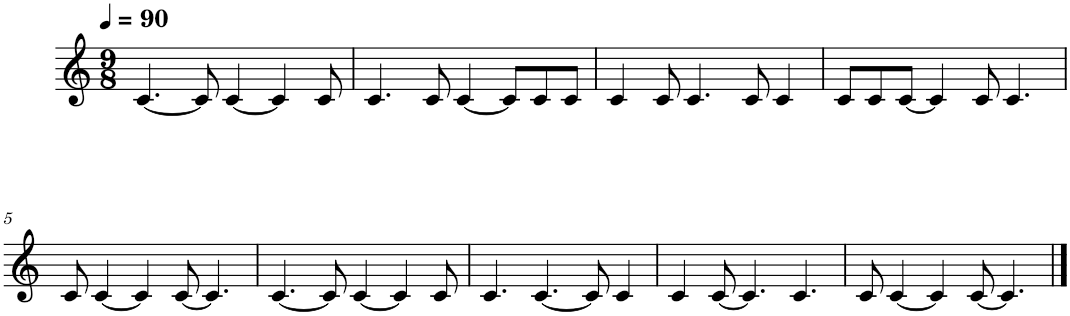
**kern
*part1
*staff1
*I"Piano
*I'Pno.
*clefG2
*k[]
*M9/8
*MM90
=1
[4.c/
8c/]
[4c/
4c/]
8c/
=2
4.c/
8c/
[4c/
8c/L]
8c/
8c/J
=3
4c/
8c/
4.c/
8c/
4c/
=4
8c/L
8c/
[8c/J
4c/]
8c/
4.c/
!!LO:LB:g=z
=5
8c/
[4c/
4c/]
[8c/
4.c/]
=6
[4.c/
8c/]
[4c/
4c/]
8c/
=7
4.c/
[4.c/
8c/]
4c/
=8
4c/
[8c/
4.c/]
4.c/
=9
8c/
[4c/
4c/]
[8c/
4.c/]
==
*-
